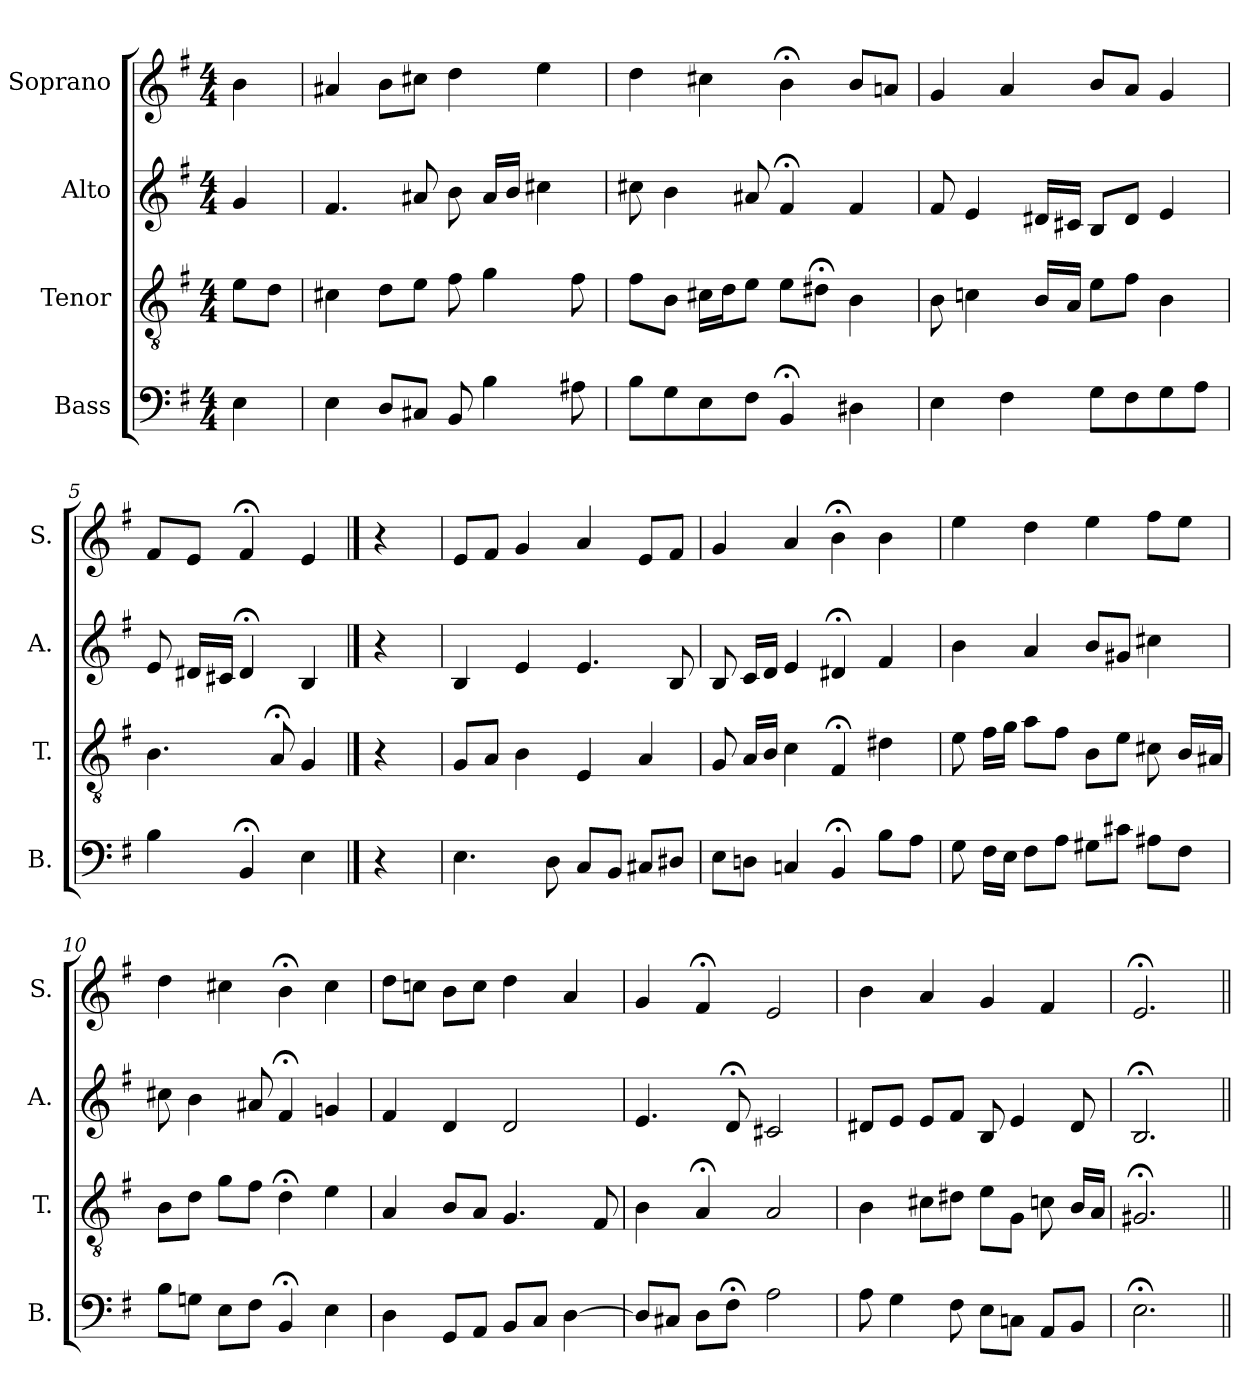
**kern	**kern	**kern	**kern
*part4	*part3	*part2	*part1
*staff4	*staff3	*staff2	*staff1
*I"Bass	*I"Tenor	*I"Alto	*I"Soprano
*I'B.	*I'T.	*I'A.	*I'S.
*clefF4	*clefGv2	*clefG2	*clefG2
*	*ITrd7c12	*	*
*k[f#]	*k[f#]	*k[f#]	*k[f#]
*G:	*G:	*G:	*G:
*M4/4	*M4/4	*M4/4	*M4/4
=1	=1	=1	=1
4E\	8E\L	4g/	4b\
.	8D\J	.	.
=2	=2	=2	=2
4E\	4C#X\	4.f#/	4a#X/
8D/L	8D\L	.	8b\L
8C#X/J	8E\J	8a#X/	8cc#X\J
8BB/	8F#\	8b\	4dd\
4B\	4G\	16a#/LL	.
.	.	16b/JJ	.
.	.	4cc#X\	4ee\
8A#X\	8F#\	.	.
=3	=3	=3	=3
8B\L	8F#\L	8cc#X\	4dd\
8G\	8BB\J	4b\	.
8E\	16C#X\LL	.	4cc#X\
.	16D\J	.	.
8F#\J	8E\J	8a#X/	.
4BB;</	8E\L	4f#;</	4b;<\
.	8D#X;<\J	.	.
4D#X\	4BB\	4f#/	8b/L
.	.	.	8an/J
=4	=4	=4	=4
4E\	8BB\	8f#/	4g/
.	4Cn\	4e/	.
4F#\	.	.	4a/
.	16BB/LL	16d#X/LL	.
.	16AA/JJ	16c#X/JJ	.
8G\L	8E\L	8B/L	8b/L
8F#\	8F#\J	8d#/J	8a/J
8G\	4BB\	4e/	4g/
8A\J	.	.	.
!!LO:LB:g=z
=5	=5	=5	=5
4B\	4.BB\	8e/	8f#/L
.	.	16d#X/LL	8e/J
.	.	16c#X/JJ	.
4BB;</	.	4d#;</	4f#;</
.	8AA;</	.	.
4E\	4GG/	4B/	4e/
==6	==6	==6	==6
4r	4r	4r	4r
=7	=7	=7	=7
4.E\	8GG/L	4B/	8e/L
.	8AA/J	.	8f#/J
.	4BB\	4e/	4g/
8D\	.	.	.
8C/L	4EE/	4.e/	4a/
8BB/J	.	.	.
8C#X/L	4AA/	.	8e/L
8D#X/J	.	8B/	8f#/J
=8	=8	=8	=8
8E\L	8GG/	8B/	4g/
8Dn\J	16AA/LL	16c/LL	.
.	16BB/JJ	16d/JJ	.
4Cn/	4C\	4e/	4a/
4BB;</	4FF#;</	4d#X;</	4b;<\
8B\L	4D#X\	4f#/	4b\
8A\J	.	.	.
=9	=9	=9	=9
8G\	8E\	4b\	4ee\
16F#\LL	16F#\LL	.	.
16E\JJ	16G\JJ	.	.
8F#\L	8A\L	4a/	4dd\
8A\J	8F#\J	.	.
8G#X\L	8BB\L	8b/L	4ee\
8c#X\J	8E\J	8g#X/J	.
8A#X\L	8C#X\	4cc#X\	8ff#\L
8F#\J	16BB/LL	.	8ee\J
.	16AA#X/JJ	.	.
!!LO:PB:g=z
=10	=10	=10	=10
8B\L	8BB\L	8cc#X\	4dd\
8Gn\J	8D\J	4b\	.
8E\L	8G\L	.	4cc#X\
8F#\J	8F#\J	8a#X/	.
4BB;</	4D;<\	4f#;</	4b;<\
4E\	4E\	4gn/	4cc#\
=11	=11	=11	=11
4D\	4AA/	4f#/	8dd\L
.	.	.	8ccn\J
8GG/L	8BB/L	4d/	8b\L
8AA/J	8AA/J	.	8cc\J
8BB/L	4.GG/	2d/	4dd\
8C/J	.	.	.
[4D\	.	.	4a/
.	8FF#/	.	.
=12	=12	=12	=12
8D/L]	4BB\	4.e/	4g/
8C#X/J	.	.	.
8D\L	4AA;</	.	4f#;</
8F#;<\J	.	8d;</	.
2A\	2AA/	2c#X/	2e/
=13	=13	=13	=13
8A\	4BB\	8d#X/L	4b\
4G\	.	8e/J	.
.	8C#X\L	8e/L	4a/
8F#\	8D#X\J	8f#/J	.
8E\L	8E\L	8B/	4g/
8Cn\J	8GG\J	4e/	.
8AA/L	8Cn\	.	4f#/
8BB/J	16BB/LL	8d#/	.
.	16AA/JJ	.	.
=14	=14	=14	=14
2.E;<\	2.GG#X;</	2.B;</	2.e;</
=||	=||	=||	=||
*-	*-	*-	*-
